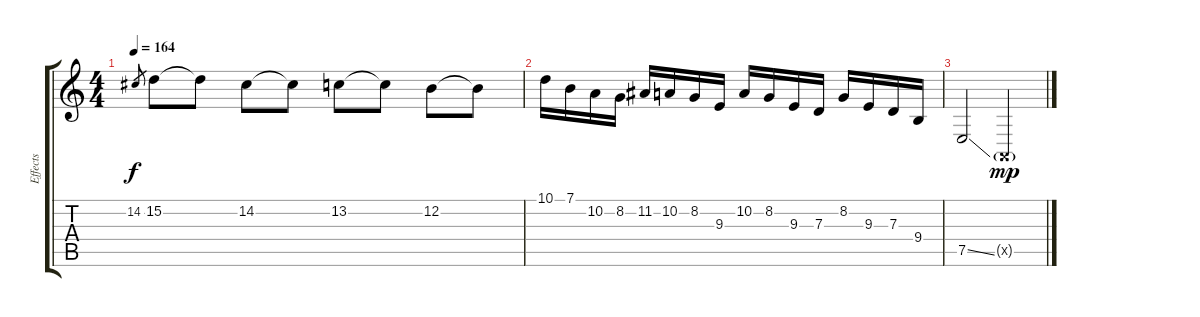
\track ("Effects" "Effects") {instrument bassoon}
\staff {score tabs}
\tuning (E4 B3 G3 D3 A2 E2) {hide}
\ts (4 4)
\tempo 164
\clef g2
\ks c
14.2.8{gr dy f} 15.2.8 15.2{t}.8 14.2.8 14.2{t}.8 13.2.8 13.2{t}.8 12.2.8 12.2{t}.8 |
10.1.16 7.1.16 10.2.16 8.2.16 11.2.16 10.2.16 8.2.16 9.3.16 10.2.16 8.2.16 9.3.16 7.3.16 8.2.16 9.3.16 7.3.16 9.4.16 |
7.5{ss}.2 0.5{g x}.2{dy mp}
